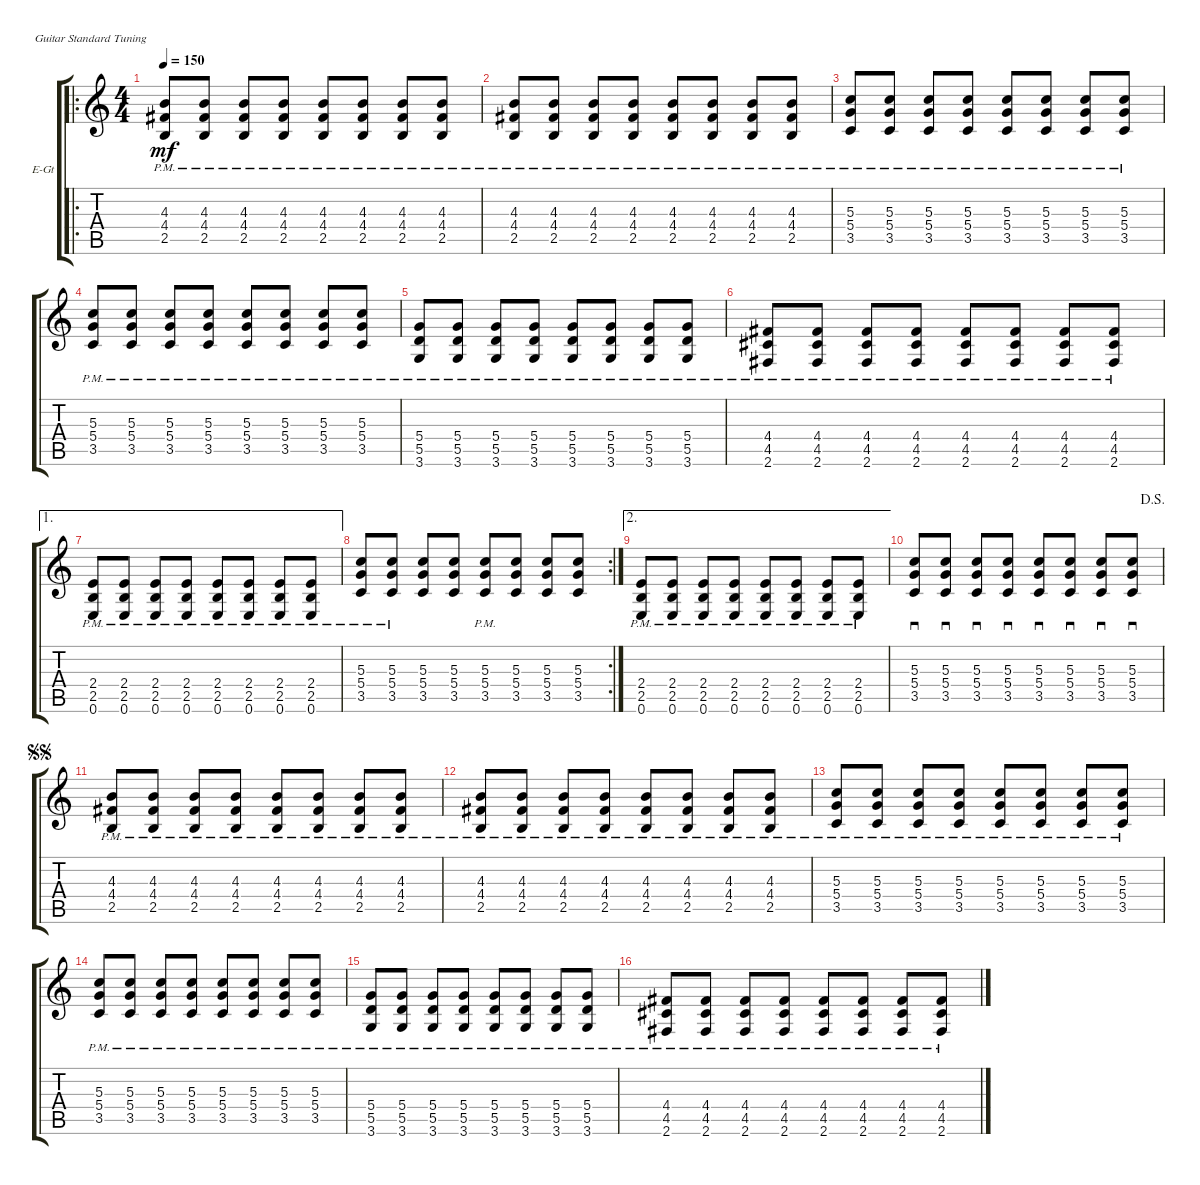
\bracketExtendMode groupsimilarinstruments
\firstSystemTrackNameOrientation horizontal
\otherSystemsTrackNameOrientation horizontal
\track ("Electric Guitar 1" "E-Gt") {instrument distortionguitar}
\staff {score tabs}
\tuning (E4 B3 G3 D3 A2 E2)
\ro
\ts (4 4)
\tempo 150
\clef g2
\ks c
(2.5{pm} 4.4{pm} 4.3{pm}).8{dy mf} (2.5{pm} 4.4{pm} 4.3{pm}).8 (2.5{pm} 4.4{pm} 4.3{pm}).8 (2.5{pm} 4.4{pm} 4.3{pm}).8 (2.5{pm} 4.4{pm} 4.3{pm}).8 (2.5{pm} 4.4{pm} 4.3{pm}).8 (2.5{pm} 4.4{pm} 4.3{pm}).8 (2.5{pm} 4.4{pm} 4.3{pm}).8 |
(2.5{pm} 4.4{pm} 4.3{pm}).8 (2.5{pm} 4.4{pm} 4.3{pm}).8 (2.5{pm} 4.4{pm} 4.3{pm}).8 (2.5{pm} 4.4{pm} 4.3{pm}).8 (2.5{pm} 4.4{pm} 4.3{pm}).8 (2.5{pm} 4.4{pm} 4.3{pm}).8 (2.5{pm} 4.4{pm} 4.3{pm}).8 (2.5{pm} 4.4{pm} 4.3{pm}).8 |
(5.3{pm} 5.4{pm} 3.5{pm}).8 (5.3{pm} 5.4{pm} 3.5{pm}).8 (5.3{pm} 5.4{pm} 3.5{pm}).8 (5.3{pm} 5.4{pm} 3.5{pm}).8 (5.3{pm} 5.4{pm} 3.5{pm}).8 (5.3{pm} 5.4{pm} 3.5{pm}).8 (5.3{pm} 5.4{pm} 3.5{pm}).8 (5.3{pm} 5.4{pm} 3.5{pm}).8 |
(5.3{pm} 5.4{pm} 3.5{pm}).8 (5.3{pm} 5.4{pm} 3.5{pm}).8 (5.3{pm} 5.4{pm} 3.5{pm}).8 (5.3{pm} 5.4{pm} 3.5{pm}).8 (5.3{pm} 5.4{pm} 3.5{pm}).8 (5.3{pm} 5.4{pm} 3.5{pm}).8 (5.3{pm} 5.4{pm} 3.5{pm}).8 (5.3{pm} 5.4{pm} 3.5{pm}).8 |
(3.6{pm} 5.5{pm} 5.4{pm}).8 (3.6{pm} 5.5{pm} 5.4{pm}).8 (3.6{pm} 5.5{pm} 5.4{pm}).8 (3.6{pm} 5.5{pm} 5.4{pm}).8 (3.6{pm} 5.5{pm} 5.4{pm}).8 (3.6{pm} 5.5{pm} 5.4{pm}).8 (3.6{pm} 5.5{pm} 5.4{pm}).8 (3.6{pm} 5.5{pm} 5.4{pm}).8 |
(2.6{pm} 4.5{pm} 4.4{pm}).8 (2.6{pm} 4.5{pm} 4.4{pm}).8 (2.6{pm} 4.5{pm} 4.4{pm}).8 (2.6{pm} 4.5{pm} 4.4{pm}).8 (2.6{pm} 4.5{pm} 4.4{pm}).8 (2.6{pm} 4.5{pm} 4.4{pm}).8 (2.6{pm} 4.5{pm} 4.4{pm}).8 (2.6{pm} 4.5{pm} 4.4{pm}).8 |
\ae 1
(0.6{pm} 2.5{pm} 2.4{pm}).8 (0.6{pm} 2.5{pm} 2.4{pm}).8 (0.6{pm} 2.5{pm} 2.4{pm}).8 (0.6{pm} 2.5{pm} 2.4{pm}).8 (0.6{pm} 2.5{pm} 2.4{pm}).8 (0.6{pm} 2.5{pm} 2.4{pm}).8 (0.6{pm} 2.5{pm} 2.4{pm}).8 (0.6{pm} 2.5{pm} 2.4{pm}).8 |
\rc 2
(3.5{pm} 5.4{pm} 5.3{pm}).8 (3.5{pm} 5.4{pm} 5.3{pm}).8 (3.5 5.4 5.3).8 (3.5 5.4 5.3).8 (3.5{pm} 5.4{pm} 5.3{pm}).8 (3.5 5.4 5.3).8 (3.5 5.4 5.3).8 (3.5 5.4 5.3).8 |
\ae 2
(0.6{pm} 2.5{pm} 2.4{pm}).8 (0.6{pm} 2.5{pm} 2.4{pm}).8 (0.6{pm} 2.5{pm} 2.4{pm}).8 (0.6{pm} 2.5{pm} 2.4{pm}).8 (0.6{pm} 2.5{pm} 2.4{pm}).8 (0.6{pm} 2.5{pm} 2.4{pm}).8 (0.6{pm} 2.5{pm} 2.4{pm}).8 (0.6{pm} 2.5{pm} 2.4{pm}).8 |
\jump dalsegno
(3.5 5.4 5.3).8{sd} (3.5 5.4 5.3).8{sd} (3.5 5.4 5.3).8{sd} (3.5 5.4 5.3).8{sd} (3.5 5.4 5.3).8{sd} (3.5 5.4 5.3).8{sd} (3.5 5.4 5.3).8{sd} (3.5 5.4 5.3).8{sd} |
\jump segnosegno
(2.5{pm} 4.4{pm} 4.3{pm}).8 (2.5{pm} 4.4{pm} 4.3{pm}).8 (2.5{pm} 4.4{pm} 4.3{pm}).8 (2.5{pm} 4.4{pm} 4.3{pm}).8 (2.5{pm} 4.4{pm} 4.3{pm}).8 (2.5{pm} 4.4{pm} 4.3{pm}).8 (2.5{pm} 4.4{pm} 4.3{pm}).8 (2.5{pm} 4.4{pm} 4.3{pm}).8 |
(2.5{pm} 4.4{pm} 4.3{pm}).8 (2.5{pm} 4.4{pm} 4.3{pm}).8 (2.5{pm} 4.4{pm} 4.3{pm}).8 (2.5{pm} 4.4{pm} 4.3{pm}).8 (2.5{pm} 4.4{pm} 4.3{pm}).8 (2.5{pm} 4.4{pm} 4.3{pm}).8 (2.5{pm} 4.4{pm} 4.3{pm}).8 (2.5{pm} 4.4{pm} 4.3{pm}).8 |
(5.3{pm} 5.4{pm} 3.5{pm}).8 (5.3{pm} 5.4{pm} 3.5{pm}).8 (5.3{pm} 5.4{pm} 3.5{pm}).8 (5.3{pm} 5.4{pm} 3.5{pm}).8 (5.3{pm} 5.4{pm} 3.5{pm}).8 (5.3{pm} 5.4{pm} 3.5{pm}).8 (5.3{pm} 5.4{pm} 3.5{pm}).8 (5.3{pm} 5.4{pm} 3.5{pm}).8 |
(5.3{pm} 5.4{pm} 3.5{pm}).8 (5.3{pm} 5.4{pm} 3.5{pm}).8 (5.3{pm} 5.4{pm} 3.5{pm}).8 (5.3{pm} 5.4{pm} 3.5{pm}).8 (5.3{pm} 5.4{pm} 3.5{pm}).8 (5.3{pm} 5.4{pm} 3.5{pm}).8 (5.3{pm} 5.4{pm} 3.5{pm}).8 (5.3{pm} 5.4{pm} 3.5{pm}).8 |
(3.6{pm} 5.5{pm} 5.4{pm}).8 (3.6{pm} 5.5{pm} 5.4{pm}).8 (3.6{pm} 5.5{pm} 5.4{pm}).8 (3.6{pm} 5.5{pm} 5.4{pm}).8 (3.6{pm} 5.5{pm} 5.4{pm}).8 (3.6{pm} 5.5{pm} 5.4{pm}).8 (3.6{pm} 5.5{pm} 5.4{pm}).8 (3.6{pm} 5.5{pm} 5.4{pm}).8 |
(2.6{pm} 4.5{pm} 4.4{pm}).8 (2.6{pm} 4.5{pm} 4.4{pm}).8 (2.6{pm} 4.5{pm} 4.4{pm}).8 (2.6{pm} 4.5{pm} 4.4{pm}).8 (2.6{pm} 4.5{pm} 4.4{pm}).8 (2.6{pm} 4.5{pm} 4.4{pm}).8 (2.6{pm} 4.5{pm} 4.4{pm}).8 (2.6{pm} 4.5{pm} 4.4{pm}).8
